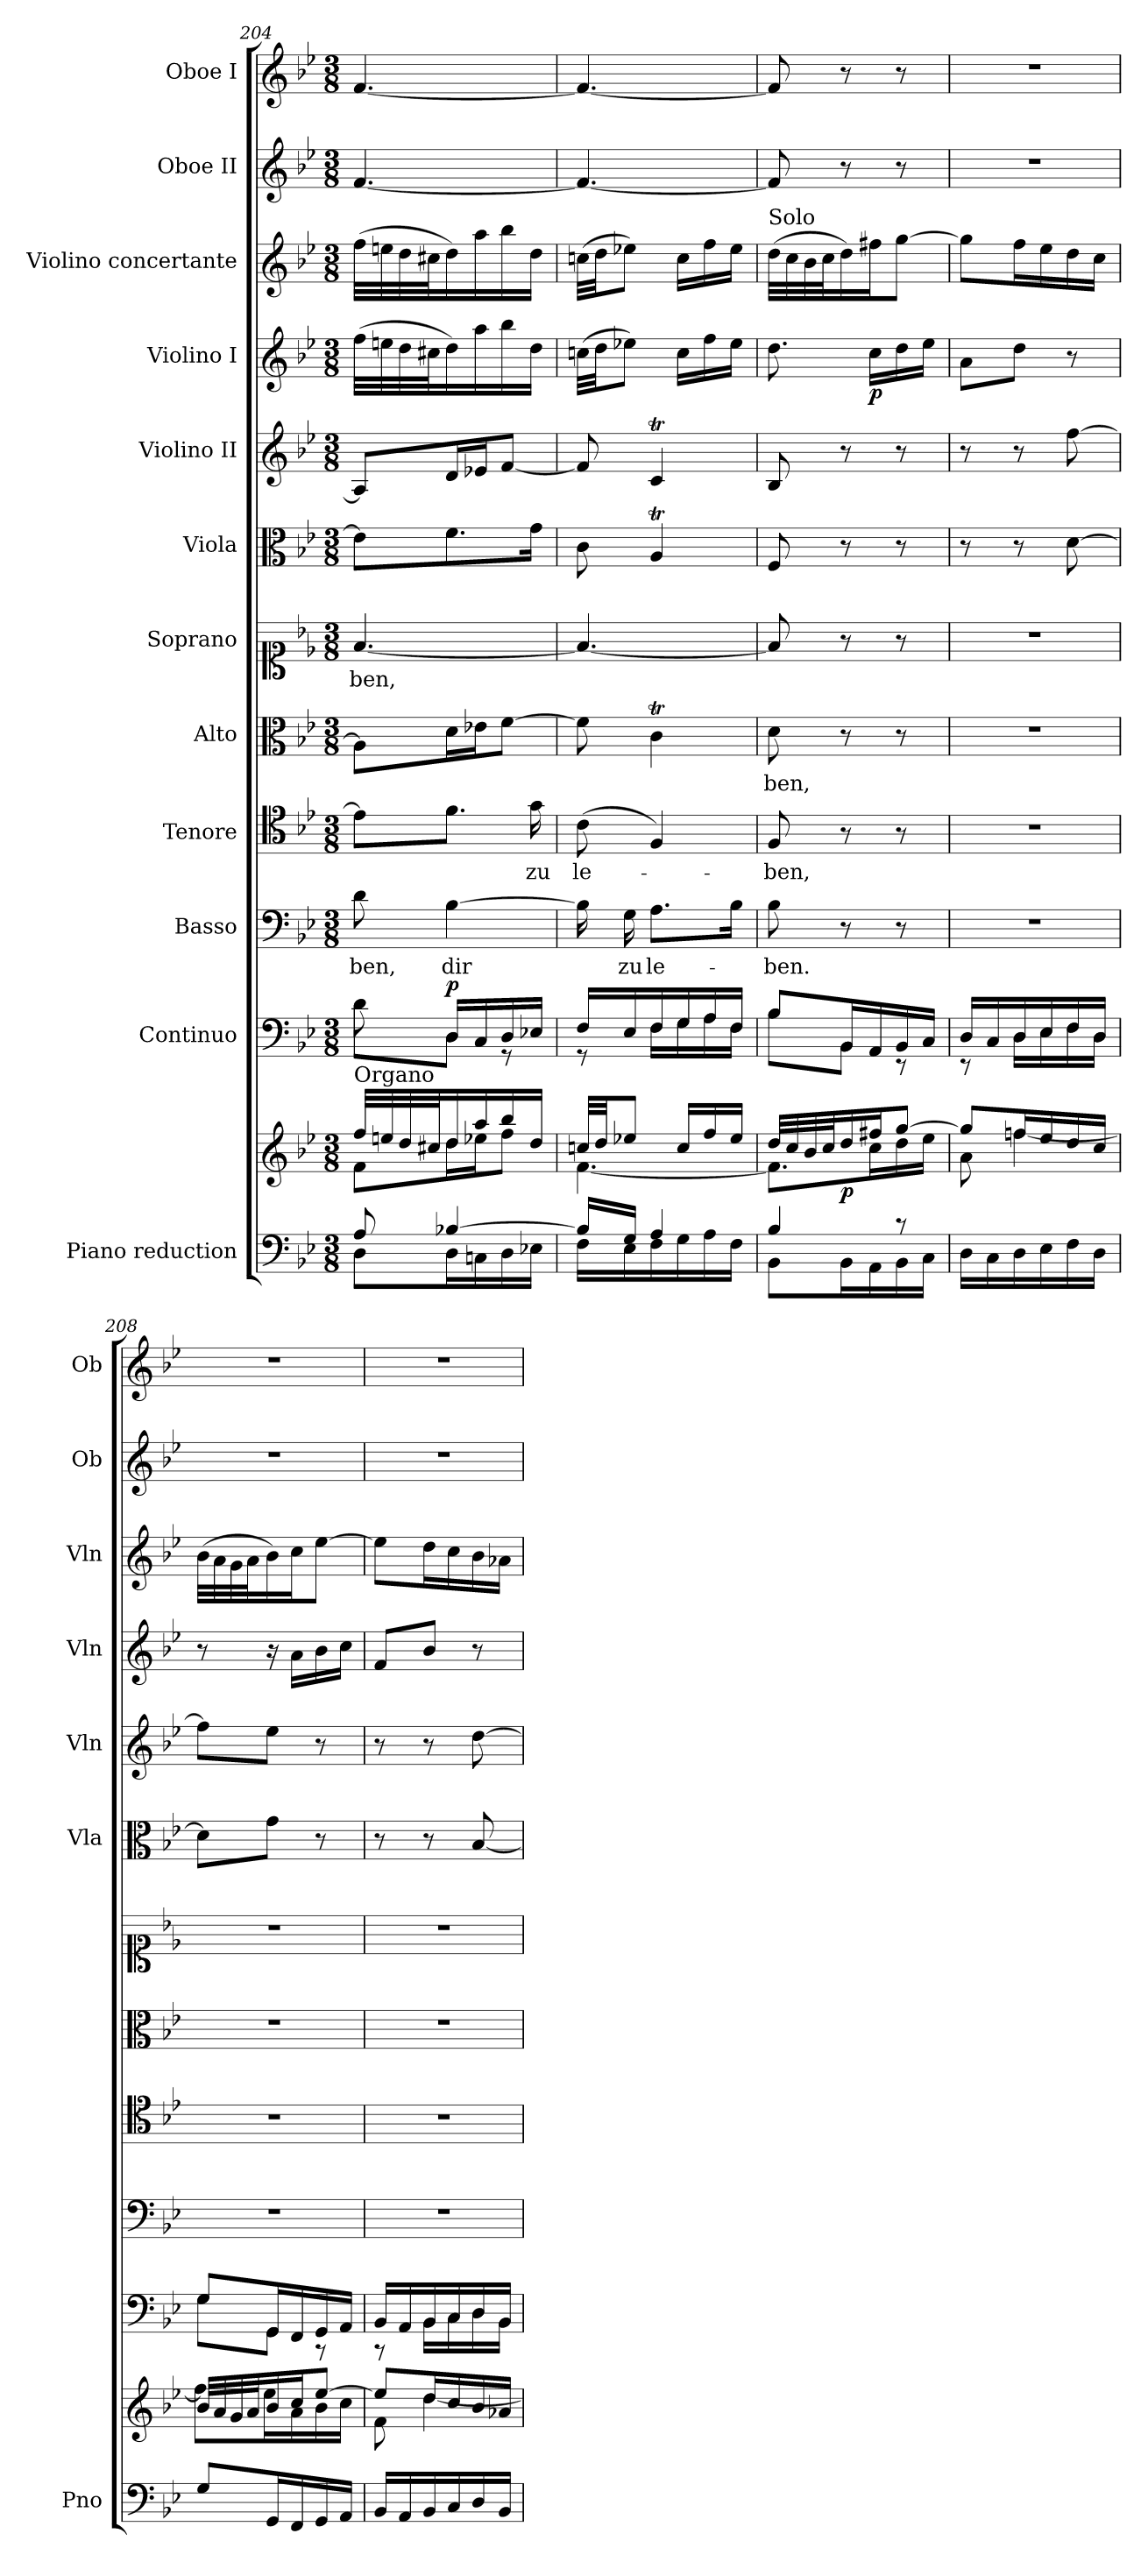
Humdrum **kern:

**kern	**kern	**dynam	**kern	**dynam	**kern	**text	**kern	**text	**kern	**text	**kern	**text	**kern	**kern	**kern	**dynam	**kern	**kern	**kern
*part12	*part12	*part12	*part11	*part11	*part10	*part10	*part9	*part9	*part8	*part8	*part7	*part7	*part6	*part5	*part4	*part4	*part3	*part2	*part1
*staff13	*staff12	*staff12/13	*staff11	*staff11	*staff10	*staff10	*staff9	*staff9	*staff8	*staff8	*staff7	*staff7	*staff6	*staff5	*staff4	*staff4	*staff3	*staff2	*staff1
*I"Piano reduction	*	*	*I"Continuo	*	*I"Basso	*	*I"Tenore	*	*I"Alto	*	*I"Soprano	*	*I"Viola	*I"Violino II	*I"Violino I	*	*I"Violino concertante	*I"Oboe II	*I"Oboe I
*I'Pno	*	*	*	*	*	*	*	*	*	*	*	*	*I'Vla	*I'Vln	*I'Vln	*	*I'Vln	*I'Ob	*I'Ob
*clefF4	*clefG2	*	*clefF4	*	*clefF4	*	*clefC4	*	*clefC3	*	*clefC1	*	*clefC3	*clefG2	*clefG2	*	*clefG2	*clefG2	*clefG2
*k[b-e-]	*k[b-e-]	*	*k[b-e-]	*	*k[b-e-]	*	*k[b-e-]	*	*k[b-e-]	*	*k[b-e-]	*	*k[b-e-]	*k[b-e-]	*k[b-e-]	*	*k[b-e-]	*k[b-e-]	*k[b-e-]
*M3/8	*M3/8	*	*M3/8	*	*M3/8	*	*M3/8	*	*M3/8	*	*M3/8	*	*M3/8	*M3/8	*M3/8	*	*M3/8	*M3/8	*M3/8
=204	=204	=204	=204	=204	=204	=204	=204	=204	=204	=204	=204	=204	=204	=204	=204	=204	=204	=204	=204
*^	*^	*	*^	*	*	*	*	*	*	*	*	*	*	*	*	*	*	*	*
!	!	!	!	!	!LO:TX:b:t=Organo	!	!	!	!	!	!	!	!	!	!	!	!	!	!	!	!	!
!	!	!	!	!	!	!	!	!	!LO:LY:b	!	!	!	!	!	!LO:LY:b	!	!	!	!	!	!	!
8A/	8D\L	32ff/LLL	8f\L	.	8d\	8d!\L	.	8d\	-ben,	8e\L]	.	8A\L]	.	[4.f/	-ben,	8e\L]	8A/L]	(32ff\LLL	.	(32ff\LLL	[4.f/	[4.f/
.	.	32een/	.	.	.	.	.	.	.	.	.	.	.	.	.	.	.	32een\	.	32een\	.	.
.	.	32dd/	.	.	.	.	.	.	.	.	.	.	.	.	.	.	.	32dd\	.	32dd\	.	.
.	.	32cc#X/J	.	.	.	.	.	.	.	.	.	.	.	.	.	.	.	32cc#X\J	.	32cc#X\J	.	.
!	!	!	!	!	!	!	!LO:DY:a	!	!LO:LY:b	!	!	!	!	!	!	!	!	!	!	!	!	!
[4B-X/	16D\L	16dd/	16dd\L	.	16D/LL	8D!\J	p	[4B-\	dir	8.f\J	.	16d\L	.	.	.	8.f\	16d/L	16dd\)	.	16dd\)	.	.
.	16Cn\	16aa/	16ee-X\J	.	16C/	.	.	.	.	.	.	16e-X\J	.	.	.	.	16e-X/J	16aa\	.	16aa\	.	.
.	16D\	16bb-/	8ff\J	.	16D/	8r	.	.	.	.	.	[8f\J	.	.	.	.	[8f/J	16bb-\	.	16bb-\	.	.
!	!	!	!	!	!	!	!	!	!	!	!LO:LY:b	!	!	!	!	!	!	!	!	!	!	!
.	16E-X\JJ	16dd/JJ	.	.	16E-X/JJ	.	.	.	.	16g\	zu	.	.	.	.	16g\Jk	.	16dd\JJ	.	16dd\JJ	.	.
=205	=205	=205	=205	=205	=205	=205	=205	=205	=205	=205	=205	=205	=205	=205	=205	=205	=205	=205	=205	=205	=205	=205
!	!	!	!	!	!	!	!	!	!	!	!LO:LY:b	!	!	!	!	!	!	!	!	!	!	!
16B-/LL]	16F\LL	32ccn/LLL	[4.f\	.	16F/LL	8r	.	16B-\]	.	(8c\	le-	8f\]	.	4.f/_	.	8c\	8f/]	(32ccn\LLL	.	(32ccn\LLL	4.f/_	4.f/_
.	.	32dd/JJ	.	.	.	.	.	.	.	.	.	.	.	.	.	.	.	32dd\JJ	.	32dd\JJ	.	.
!	!	!	!	!	!	!	!	!	!LO:LY:b	!	!	!	!	!	!	!	!	!	!	!	!	!
16G/JJ	16E-\	8ee-X/J	.	.	16E-/	.	.	16G\	zu	.	.	.	.	.	.	.	.	8ee-X\J)	.	8ee-X\J)	.	.
!	!	!	!	!	!	!	!	!	!LO:LY:b	!	!	!	!	!	!	!	!	!	!	!	!	!
4A/	16F\	.	.	.	16F/	16F!\LL	.	8.A\L	le-	4F/)	.	4cT\	.	.	.	4At/	4cT/	.	.	.	.	.
.	16G\	16cc/LL	.	.	16G/	16G!\	.	.	.	.	.	.	.	.	.	.	.	16cc\LL	.	16cc\LL	.	.
.	16A\	16ff/	.	.	16A/	16A!\	.	.	.	.	.	.	.	.	.	.	.	16ff\	.	16ff\	.	.
.	16F\JJ	16ee-/JJ	.	.	16F/JJ	16F!\JJ	.	16B-\Jk	.	.	.	.	.	.	.	.	.	16ee-\JJ	.	16ee-\JJ	.	.
=206	=206	=206	=206	=206	=206	=206	=206	=206	=206	=206	=206	=206	=206	=206	=206	=206	=206	=206	=206	=206	=206	=206
!	!	!	!	!	!	!	!	!	!	!	!	!	!	!	!	!	!	!	!	!LO:TX:a:t=Solo	!	!
!	!	!	!	!	!	!	!	!	!LO:LY:b	!	!LO:LY:b	!	!LO:LY:b	!	!	!	!	!	!	!	!	!
4B-/	8BB-\L	32dd/LLL	8.f\L]	.	8B-/L	8B-!\L	.	8B-\	-ben.	8F/	-ben,	8d\	-ben,	8f/]	.	8F/	8B-/	8.dd\	.	(32dd\LLL	8f/]	8f/]
.	.	32cc/	.	.	.	.	.	.	.	.	.	.	.	.	.	.	.	.	.	32cc\	.	.
.	.	32b-/	.	.	.	.	.	.	.	.	.	.	.	.	.	.	.	.	.	32b-\	.	.
.	.	32cc/J	.	.	.	.	.	.	.	.	.	.	.	.	.	.	.	.	.	32cc\J	.	.
!	!	!	!	!LO:DY:b	!	!	!	!	!	!	!	!	!	!	!	!	!	!	!	!	!	!
.	16BB-\L	16dd/	.	p	16BB-/L	8BB-!\J	.	8r	.	8r	.	8r	.	8r	.	8r	8r	.	.	16dd\)	8r	8r
!	!	!	!	!	!	!	!	!	!	!	!	!	!	!	!	!	!	!	!LO:DY:b	!	!	!
.	16AA\	16ff#X/J	16cc\L	.	16AA/	.	.	.	.	.	.	.	.	.	.	.	.	16cc\LL	p	16ff#X\J	.	.
8r	16BB-\	[8gg/J	16dd\	.	16BB-/	8r	.	8r	.	8r	.	8r	.	8r	.	8r	8r	16dd\	.	[8gg\J	8r	8r
.	16C\JJ	.	16ee-\JJ	.	16C/JJ	.	.	.	.	.	.	.	.	.	.	.	.	16ee-\JJ	.	.	.	.
*v	*v	*	*	*	*	*	*	*	*	*	*	*	*	*	*	*	*	*	*	*	*	*
=207	=207	=207	=207	=207	=207	=207	=207	=207	=207	=207	=207	=207	=207	=207	=207	=207	=207	=207	=207	=207	=207
16D\LL	8gg/L]	8a\	.	16D/LL	8r	.	4.r	.	4.r	.	4.r	.	4.r	.	8r	8r	8a\L	.	8gg\L]	4.r	4.r
16C\	.	.	.	16C/	.	.	.	.	.	.	.	.	.	.	.	.	.	.	.	.	.
16D\	16ff/L	[>4ffn\	.	16D/	16D!\LL	.	.	.	.	.	.	.	.	.	8r	8r	8dd\J	.	16ff\L	.	.
16E-\	16ee-/	.	.	16E-/	16E-!\	.	.	.	.	.	.	.	.	.	.	.	.	.	16ee-\	.	.
16F\	16dd/	.	.	16F/	16F!\	.	.	.	.	.	.	.	.	.	[8d\	[8ff\	8r	.	16dd\	.	.
16D\JJ	16cc/JJ	.	.	16D/JJ	16D!\JJ	.	.	.	.	.	.	.	.	.	.	.	.	.	16cc\JJ	.	.
=208	=208	=208	=208	=208	=208	=208	=208	=208	=208	=208	=208	=208	=208	=208	=208	=208	=208	=208	=208	=208	=208
8G/L	32b-/LLL	8ff\L]	.	8G/L	8G!\L	.	4.r	.	4.r	.	4.r	.	4.r	.	8d\L]	8ff\L]	8r	.	(32b-\LLL	4.r	4.r
.	32a/	.	.	.	.	.	.	.	.	.	.	.	.	.	.	.	.	.	32a\	.	.
.	32g/	.	.	.	.	.	.	.	.	.	.	.	.	.	.	.	.	.	32g\	.	.
.	32a/J	.	.	.	.	.	.	.	.	.	.	.	.	.	.	.	.	.	32a\J	.	.
16GG/L	16b-/	16ee-\L	.	16GG/L	8GG!\J	.	.	.	.	.	.	.	.	.	8g\J	8ee-\J	16r	.	16b-\)	.	.
16FF/	16cc/J	16a\	.	16FF/	.	.	.	.	.	.	.	.	.	.	.	.	16a\LL	.	16cc\J	.	.
16GG/	[8ee-/J	16b-\	.	16GG/	8r	.	.	.	.	.	.	.	.	.	8r	8r	16b-\	.	[8ee-\J	.	.
16AA/JJ	.	16cc\JJ	.	16AA/JJ	.	.	.	.	.	.	.	.	.	.	.	.	16cc\JJ	.	.	.	.
!!LO:PB:g=z
=209	=209	=209	=209	=209	=209	=209	=209	=209	=209	=209	=209	=209	=209	=209	=209	=209	=209	=209	=209	=209	=209
16BB-/LL	8ee-/L]	8f\	.	16BB-/LL	8r	.	4.r	.	4.r	.	4.r	.	4.r	.	8r	8r	8f/L	.	8ee-\L]	4.r	4.r
16AA/	.	.	.	16AA/	.	.	.	.	.	.	.	.	.	.	.	.	.	.	.	.	.
16BB-/	16dd/L	[>4dd\	.	16BB-/	16BB-!\LL	.	.	.	.	.	.	.	.	.	8r	8r	8b-/J	.	16dd\L	.	.
16C/	16cc/	.	.	16C/	16C!\	.	.	.	.	.	.	.	.	.	.	.	.	.	16cc\	.	.
16D/	16b-/	.	.	16D/	16D!\	.	.	.	.	.	.	.	.	.	[8B-/	[8dd\	8r	.	16b-\	.	.
16BB-/JJ	16a-X/JJ	.	.	16BB-/JJ	16BB-!\JJ	.	.	.	.	.	.	.	.	.	.	.	.	.	16a-X\JJ	.	.
*	*v	*v	*	*	*	*	*	*	*	*	*	*	*	*	*	*	*	*	*	*	*
*	*	*	*v	*v	*	*	*	*	*	*	*	*	*	*	*	*	*	*	*	*
=	=	=	=	=	=	=	=	=	=	=	=	=	=	=	=	=	=	=	=
*-	*-	*-	*-	*-	*-	*-	*-	*-	*-	*-	*-	*-	*-	*-	*-	*-	*-	*-	*-
